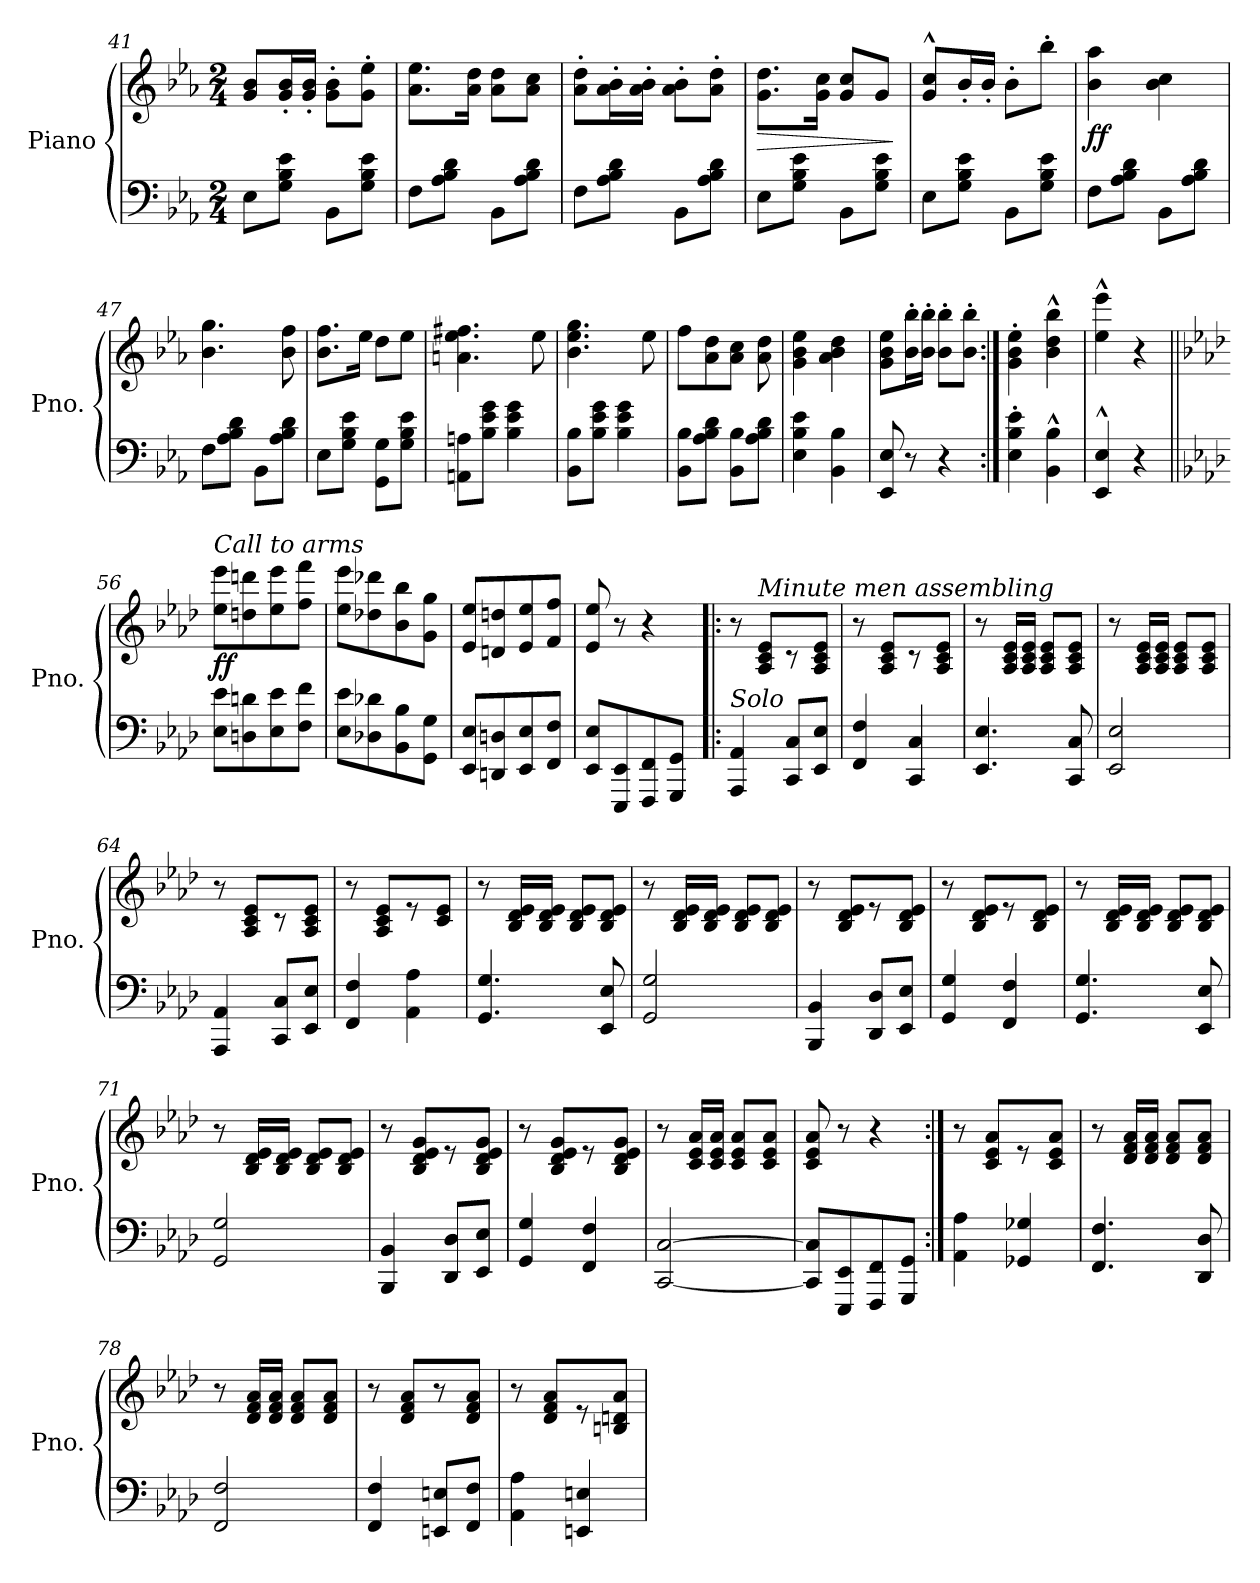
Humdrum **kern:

**kern	**kern	**dynam
*part1	*part1	*part1
*staff2	*staff1	*staff1/2
*I"Piano	*	*
*I'Pno.	*	*
*clefF4	*clefG2	*
*k[b-e-a-]	*k[b-e-a-]	*
*M2/4	*M2/4	*
=41	=41	=41
8E-\L	8g/ 8b-/L	.
8G\ 8B-\ 8e-\J	16g/' 16b-/'L	.
.	16g/' 16b-/'JJ	.
8BB-\L	8g\' 8b-\'L	.
8G\ 8B-\ 8e-\J	8g\' 8ee-\'J	.
=42	=42	=42
8F\L	8.a-\ 8.ee-\L	.
8A-\ 8B-\ 8d\J	.	.
.	16a-\ 16dd\Jk	.
8BB-\L	8a-\ 8dd\L	.
8A-\ 8B-\ 8d\J	8a-\ 8cc\J	.
=43	=43	=43
8F\L	8a-\' 8dd\'L	.
8A-\ 8B-\ 8d\J	16a-\' 16b-\'L	.
.	16a-\' 16b-\'JJ	.
8BB-\L	8a-\' 8b-\'L	.
8A-\ 8B-\ 8d\J	8a-\' 8dd\'J	.
=44	=44	=44
!	!	!LO:HP:b
8E-\L	8.g\ 8.dd\L	>
8G\ 8B-\ 8e-\J	.	.
.	16g\ 16cc\Jk	.
8BB-\L	8g/ 8cc/L	.
8G\ 8B-\ 8e-\J	8g/J	.
.	.	]
=45	=45	=45
8E-\L	8g/^^ 8cc/^^L	.
8G\ 8B-\ 8e-\J	16b-'/L	.
.	16b-'/JJ	.
8BB-\L	8b-'\L	.
8G\ 8B-\ 8e-\J	8bb-'\J	.
!!LO:LB:g=z
=46	=46	=46
!	!	!LO:DY:b
8F\L	4b-\ 4aa-\	ff
8A-\ 8B-\ 8d\J	.	.
8BB-\L	4b-\ 4cc\	.
8A-\ 8B-\ 8d\J	.	.
=47	=47	=47
8F\L	4.b-\ 4.gg\	.
8A-\ 8B-\ 8d\J	.	.
8BB-\L	.	.
8A-\ 8B-\ 8d\J	8b-\ 8ff\	.
=48	=48	=48
8E-\L	8.b-\ 8.ff\L	.
8G\ 8B-\ 8e-\J	.	.
.	16ee-\Jk	.
8GG\ 8G\L	8dd\L	.
8G\ 8B-\ 8e-\J	8ee-\J	.
=49	=49	=49
8AAn\ 8An\L	4.an\ 4.ee-\ 4.ff#X\	.
8B-\ 8e-\ 8g\J	.	.
4B-\ 4e-\ 4g\	.	.
.	8ee-\	.
=50	=50	=50
8BB-\ 8B-\L	4.b-\ 4.ee-\ 4.gg\	.
8B-\ 8e-\ 8g\J	.	.
4B-\ 4e-\ 4g\	.	.
.	8ee-\	.
!!LO:LB:g=z
=51	=51	=51
8BB-\ 8B-\L	8ff\L	.
8A-\ 8B-\ 8d\J	8a-\ 8dd\	.
8BB-\ 8B-\L	8a-\ 8cc\J	.
8A-\ 8B-\ 8d\J	8a-\ 8dd\	.
=52	=52	=52
4E-\ 4B-\ 4e-\	4g\ 4b-\ 4ee-\	.
4BB-\ 4B-\	4a-\ 4b-\ 4dd\	.
=53	=53	=53
8EE-/ 8E-/	8g\ 8b-\ 8ee-\L	.
8r	16b-\' 16bb-\'L	.
.	16b-\' 16bb-\'JJ	.
4r	8b-\' 8bb-\'L	.
.	8b-\' 8bb-\'J	.
=54:|!	=54:|!	=54:|!
4E-\' 4B-\' 4e-\'	4g\' 4b-\' 4ee-\'	.
4BB-\^^ 4B-\^^	4b-\^^ 4dd\^^ 4bb-\^^	.
=55	=55	=55
4EE-/^^ 4E-/^^	4ee-\^^ 4eee-\^^	.
4r	4r	.
!!LO:PB:g=z
=56||	=56||	=56||
*k[b-e-a-d-]	*k[b-e-a-d-]	*
!	!LO:TX:a:i:t=Call to arms	!
!	!	!LO:DY:b
8E-\ 8e-\L	8ee-\ 8eee-\L	ff
8Dn\ 8dn\	8ddn\ 8dddn\	.
8E-\ 8e-\	8ee-\ 8eee-\	.
8F\ 8f\J	8ff\ 8fff\J	.
=57	=57	=57
8E-\ 8e-\L	8ee-\ 8eee-\L	.
8D-X\ 8d-X\	8dd-X\ 8ddd-X\	.
8BB-\ 8B-\	8b-\ 8bb-\	.
8GG\ 8G\J	8g\ 8gg\J	.
=58	=58	=58
8EE-/ 8E-/L	8e-/ 8ee-/L	.
8DDn/ 8Dn/	8dn/ 8ddn/	.
8EE-/ 8E-/	8e-/ 8ee-/	.
8FF/ 8F/J	8f/ 8ff/J	.
=59	=59	=59
8EE-/ 8E-/L	8e-/ 8ee-/	.
8EEE-/ 8EE-/	8r	.
8FFF/ 8FF/	4r	.
8GGG/ 8GG/J	.	.
=60!|:	=60!|:	=60!|:
!LO:TX:a:i:t=Solo	!	!
4AAA-/ 4AA-/	8r	.
!	!LO:TX:a:i:t=Minute men assembling	!
.	8A-/ 8c/ 8e-/L	.
8CC/ 8C/L	8r	.
8EE-/ 8E-/J	8A-/ 8c/ 8e-/J	.
=61	=61	=61
4FF/ 4F/	8r	.
.	8A-/ 8c/ 8e-/L	.
4CC/ 4C/	8r	.
.	8A-/ 8c/ 8e-/J	.
=62	=62	=62
4.EE-/ 4.E-/	8r	.
.	16A-/ 16c/ 16e-/LL	.
.	16A-/ 16c/ 16e-/JJ	.
.	8A-/ 8c/ 8e-/L	.
8CC/ 8C/	8A-/ 8c/ 8e-/J	.
!!LO:LB:g=z
=63	=63	=63
2EE-/ 2E-/	8r	.
.	16A-/ 16c/ 16e-/LL	.
.	16A-/ 16c/ 16e-/JJ	.
.	8A-/ 8c/ 8e-/L	.
.	8A-/ 8c/ 8e-/J	.
=64	=64	=64
4AAA-/ 4AA-/	8r	.
.	8A-/ 8c/ 8e-/L	.
8CC/ 8C/L	8r	.
8EE-/ 8E-/J	8A-/ 8c/ 8e-/J	.
=65	=65	=65
4FF/ 4F/	8r	.
.	8A-/ 8c/ 8e-/L	.
4AA-\ 4A-\	8r	.
.	8c/ 8e-/J	.
=66	=66	=66
4.GG/ 4.G/	8r	.
.	16B-/ 16d-/ 16e-/LL	.
.	16B-/ 16d-/ 16e-/JJ	.
.	8B-/ 8d-/ 8e-/L	.
8EE-/ 8E-/	8B-/ 8d-/ 8e-/J	.
=67	=67	=67
2GG/ 2G/	8r	.
.	16B-/ 16d-/ 16e-/LL	.
.	16B-/ 16d-/ 16e-/JJ	.
.	8B-/ 8d-/ 8e-/L	.
.	8B-/ 8d-/ 8e-/J	.
=68	=68	=68
4BBB-/ 4BB-/	8r	.
.	8B-/ 8d-/ 8e-/L	.
8DD-/ 8D-/L	8r	.
8EE-/ 8E-/J	8B-/ 8d-/ 8e-/J	.
=69	=69	=69
4GG/ 4G/	8r	.
.	8B-/ 8d-/ 8e-/L	.
4FF/ 4F/	8r	.
.	8B-/ 8d-/ 8e-/J	.
!!LO:LB:g=z
=70	=70	=70
4.GG/ 4.G/	8r	.
.	16B-/ 16d-/ 16e-/LL	.
.	16B-/ 16d-/ 16e-/JJ	.
.	8B-/ 8d-/ 8e-/L	.
8EE-/ 8E-/	8B-/ 8d-/ 8e-/J	.
=71	=71	=71
2GG/ 2G/	8r	.
.	16B-/ 16d-/ 16e-/LL	.
.	16B-/ 16d-/ 16e-/JJ	.
.	8B-/ 8d-/ 8e-/L	.
.	8B-/ 8d-/ 8e-/J	.
=72	=72	=72
4BBB-/ 4BB-/	8r	.
.	8B-/ 8d-/ 8e-/ 8g/L	.
8DD-/ 8D-/L	8r	.
8EE-/ 8E-/J	8B-/ 8d-/ 8e-/ 8g/J	.
=73	=73	=73
4GG/ 4G/	8r	.
.	8B-/ 8d-/ 8e-/ 8g/L	.
4FF/ 4F/	8r	.
.	8B-/ 8d-/ 8e-/ 8g/J	.
=74	=74	=74
[2CC/ [2C/	8r	.
.	16c/ 16e-/ 16a-/LL	.
.	16c/ 16e-/ 16a-/JJ	.
.	8c/ 8e-/ 8a-/L	.
.	8c/ 8e-/ 8a-/J	.
=75	=75	=75
8CC/] 8C/]L	8c/ 8e-/ 8a-/	.
8EEE-/ 8EE-/	8r	.
8FFF/ 8FF/	4r	.
8GGG/ 8GG/J	.	.
=76:|!	=76:|!	=76:|!
4AA-\ 4A-\	8r	.
.	8c/ 8e-/ 8a-/L	.
4GG-X/ 4G-X/	8r	.
.	8c/ 8e-/ 8a-/J	.
!!LO:LB:g=z
=77	=77	=77
4.FF/ 4.F/	8r	.
.	16d-/ 16f/ 16a-/LL	.
.	16d-/ 16f/ 16a-/JJ	.
.	8d-/ 8f/ 8a-/L	.
8DD-/ 8D-/	8d-/ 8f/ 8a-/J	.
=78	=78	=78
2FF/ 2F/	8r	.
.	16d-/ 16f/ 16a-/LL	.
.	16d-/ 16f/ 16a-/JJ	.
.	8d-/ 8f/ 8a-/L	.
.	8d-/ 8f/ 8a-/J	.
=79	=79	=79
4FF/ 4F/	8r	.
.	8d-/ 8f/ 8a-/L	.
8EEn/ 8En/L	8r	.
8FF/ 8F/J	8d-/ 8f/ 8a-/J	.
=80	=80	=80
4AA-\ 4A-\	8r	.
.	8d-/ 8f/ 8a-/L	.
4EEn/ 4En/	8r	.
.	8Bn/ 8dn/ 8a-/J	.
=	=	=
*-	*-	*-
